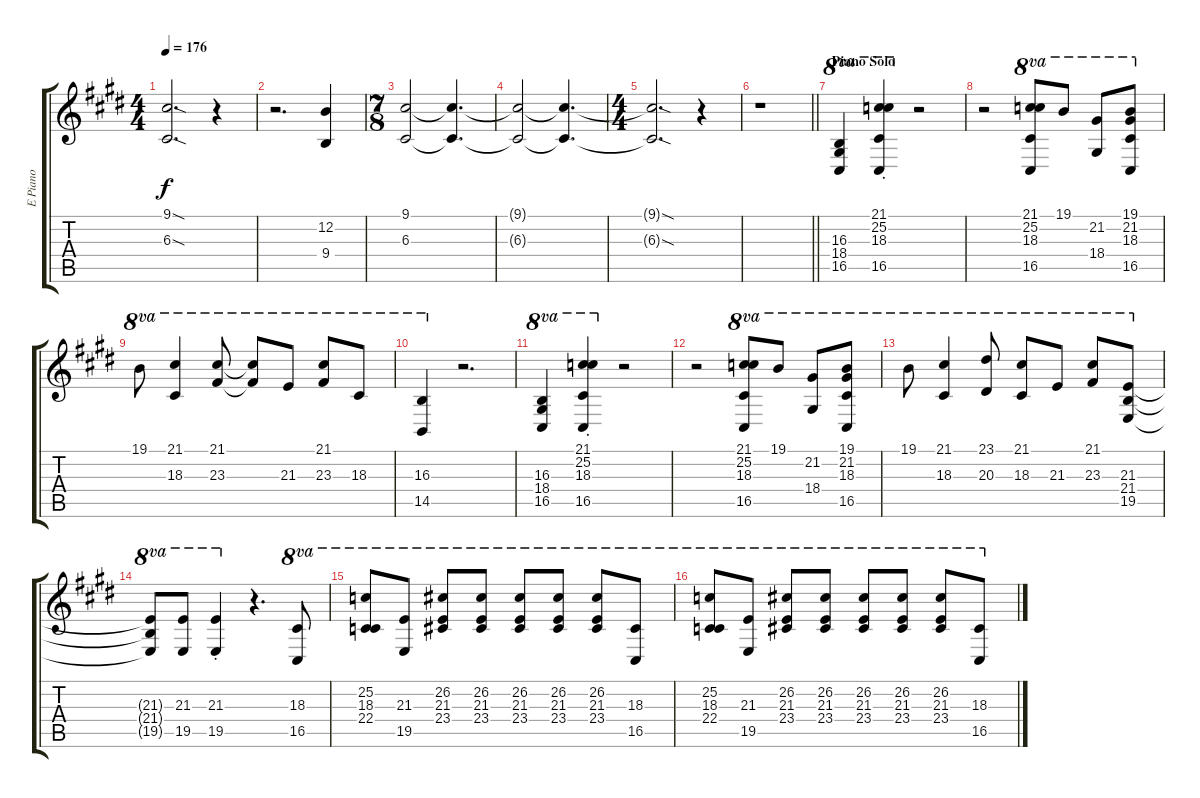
\track ("E Piano" "E Piano") {instrument electricpiano1}
\staff {score tabs}
\tuning (E4 B3 G3 D3 A2 E2) {hide}
\ts (4 4)
\tempo 176
\clef g2
\ks e
(9.1{sod t} 6.3{sod t}).2{d dy f} r.4 |
r.2{d} (12.2 9.4).4 |
\ts (7 8)
(9.1 6.3).2 (9.1{t} 6.3{t}).4{d} |
(9.1{t} 6.3{t}).2 (9.1{t} 6.3{t}).4{d} |
\ts (4 4)
(9.1{sod t} 6.3{sod t}).2{d} r.4 |
\barLineRight lightlight
r.1 |
\section ("" "Piano Solo")
(16.3 18.4 16.5).4{ot 8va} (21.1 25.2{st} 18.3{st} 16.5{st}).4{ot 8va} r.2 |
r.2 (21.1 25.2 18.3 16.5).8{ot 8va} 19.1.8{ot 8va} (21.2 18.4).8{ot 8va} (19.1 21.2 18.3 16.5).8{ot 8va} |
19.1.8{ot 8va} (21.1 18.3).4{ot 8va} (21.1 23.3).8{ot 8va} (21.1{t} 23.3{t}).8{ot 8va} 21.3.8{ot 8va} (21.1 23.3).8{ot 8va} 18.3.8{ot 8va} |
(16.3 14.5).4{ot 8va} r.2{d} |
(16.3 18.4 16.5).4{ot 8va} (21.1{st} 25.2 18.3{st} 16.5{st}).4{ot 8va} r.2 |
r.2 (21.1 25.2 18.3 16.5).8{ot 8va} 19.1.8{ot 8va} (21.2 18.4).8{ot 8va} (19.1 21.2 18.3 16.5).8{ot 8va} |
19.1.8{ot 8va} (21.1 18.3).4{ot 8va} (23.1 20.3).8{ot 8va} (21.1 18.3).8{ot 8va} 21.3.8{ot 8va} (21.1 23.3).8{ot 8va} (21.3 21.4 19.5).8{ot 8va} |
(21.3{t} 21.4{t} 19.5{t}).8{ot 8va} (21.3 19.5).8{ot 8va} (21.3{st} 19.5{st}).4{ot 8va} r.4{d} (18.3 16.5).8{ot 8va} |
(25.2 18.3 22.4).8{ot 8va} (21.3 19.5).8{ot 8va} (26.2 21.3 23.4).8{ot 8va} (26.2 21.3 23.4).8{ot 8va} (26.2 21.3 23.4).8{ot 8va} (26.2 21.3 23.4).8{ot 8va} (26.2 21.3 23.4).8{ot 8va} (18.3 16.5).8{ot 8va} |
(25.2 18.3 22.4).8{ot 8va} (21.3 19.5).8{ot 8va} (26.2 21.3 23.4).8{ot 8va} (26.2 21.3 23.4).8{ot 8va} (26.2 21.3 23.4).8{ot 8va} (26.2 21.3 23.4).8{ot 8va} (26.2 21.3 23.4).8{ot 8va} (18.3 16.5).8{ot 8va}
